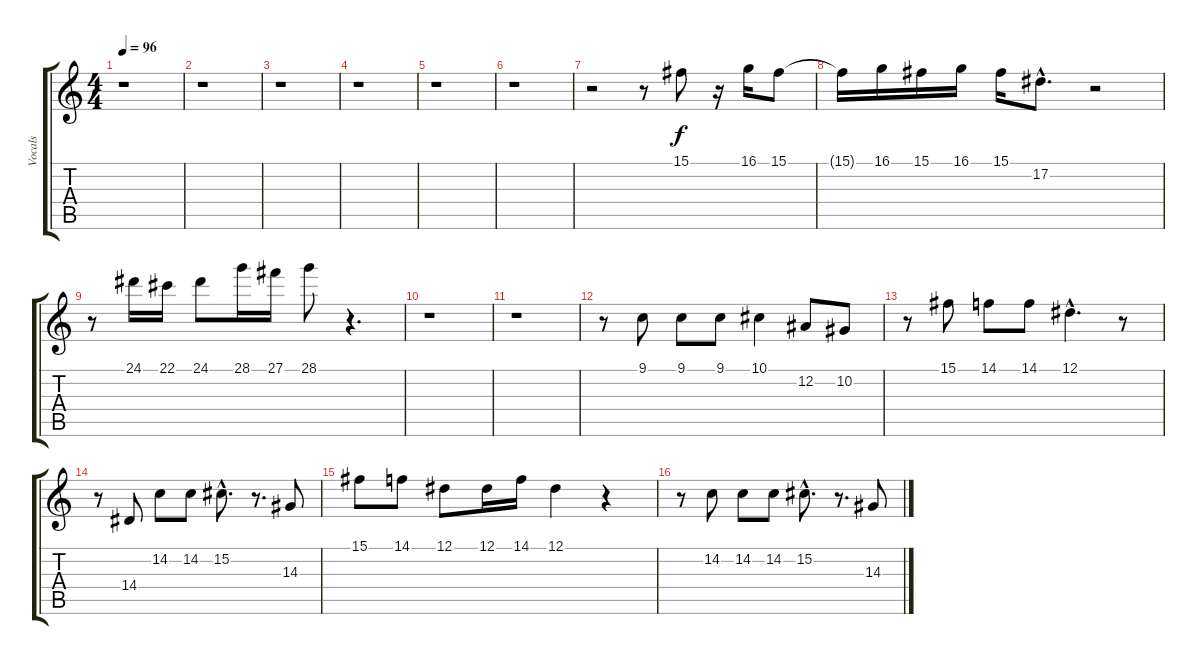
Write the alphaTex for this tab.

\track ("Vocals" "Vocals") {instrument flute}
\staff {score tabs}
\tuning (Eb4 Bb3 Gb3 Db3 Ab2 Eb2) {hide}
\ts (4 4)
\tempo 96
\clef g2
\ks c
r.1{dy f instrument flute} |
r.1 |
r.1 |
r.1 |
r.1 |
r.1 |
r.2 r.8 15.1.8 r.16 16.1.16 15.1.8 |
15.1{t}.16 16.1.16 15.1.16 16.1.16 15.1.16 17.2{hac}.8{d} r.2 |
r.8 24.1.16 22.1.16 24.1.8 28.1.16 27.1.16 28.1.8 r.4{d} |
r.1 |
r.1 |
r.8 9.1.8 9.1.8 9.1.8 10.1.4 12.2.8 10.2.8 |
r.8 15.1.8 14.1.8 14.1.8 12.1{hac}.4{d} r.8 |
r.8 14.4.8 14.2.8 14.2.8 15.2{hac}.8{d} r.8{d} 14.3.8 |
15.1.8 14.1.8 12.1.8 12.1.16 14.1.16 12.1.4 r.4 |
r.8 14.2.8 14.2.8 14.2.8 15.2{hac}.8{d} r.8{d} 14.3.8
